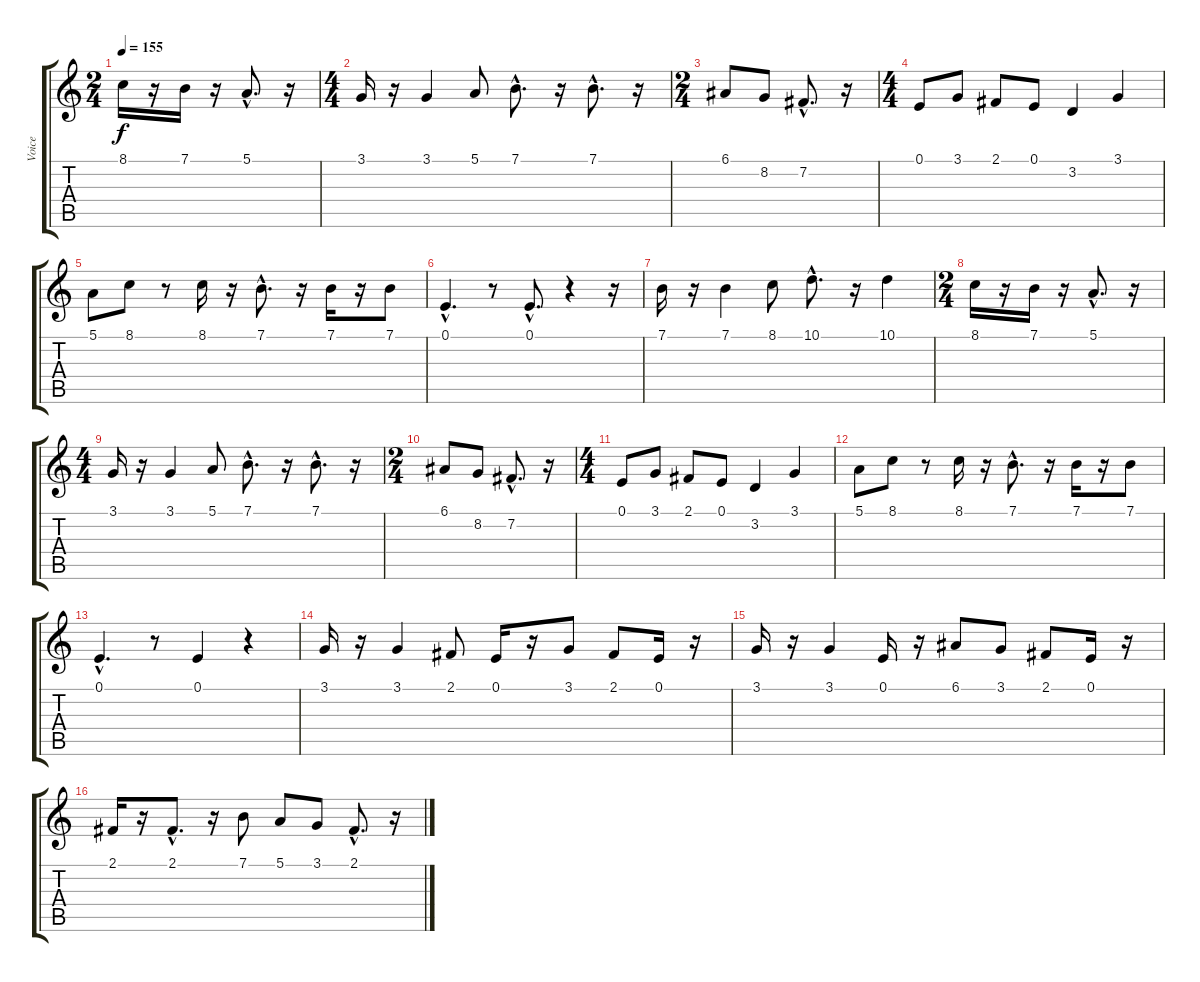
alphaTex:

\track ("Voice" "Voice") {instrument lead6voice}
\staff {score tabs}
\tuning (E4 B3 G3 D3 A2 E2) {hide}
\ts (2 4)
\tempo 155
\clef g2
\ks c
8.1.16{dy f} r.16 7.1.16 r.16 5.1{hac}.8{d} r.16 |
\ts (4 4)
3.1.16 r.16 3.1.4 5.1.8 7.1{hac}.8{d} r.16 7.1{hac}.8{d} r.16 |
\ts (2 4)
6.1.8 8.2.8 7.2{hac}.8{d} r.16 |
\ts (4 4)
0.1.8 3.1.8 2.1.8 0.1.8 3.2.4 3.1.4 |
5.1.8 8.1.8 r.8 8.1.16 r.16 7.1{hac}.8{d} r.16 7.1.16 r.16 7.1.8 |
0.1{hac}.4{d} r.8 0.1{hac}.8{d} r.4 r.16 |
7.1.16 r.16 7.1.4 8.1.8 10.1{hac}.8{d} r.16 10.1.4 |
\ts (2 4)
8.1.16 r.16 7.1.16 r.16 5.1{hac}.8{d} r.16 |
\ts (4 4)
3.1.16 r.16 3.1.4 5.1.8 7.1{hac}.8{d} r.16 7.1{hac}.8{d} r.16 |
\ts (2 4)
6.1.8 8.2.8 7.2{hac}.8{d} r.16 |
\ts (4 4)
0.1.8 3.1.8 2.1.8 0.1.8 3.2.4 3.1.4 |
5.1.8 8.1.8 r.8 8.1.16 r.16 7.1{hac}.8{d} r.16 7.1.16 r.16 7.1.8 |
0.1{hac}.4{d} r.8 0.1.4 r.4 |
3.1.16 r.16 3.1.4 2.1.8 0.1.16 r.16 3.1.8 2.1.8 0.1.16 r.16 |
3.1.16 r.16 3.1.4 0.1.16 r.16 6.1.8 3.1.8 2.1.8 0.1.16 r.16 |
2.1.16 r.16 2.1{hac}.8{d} r.16 7.1.8 5.1.8 3.1.8 2.1{hac}.8{d} r.16
